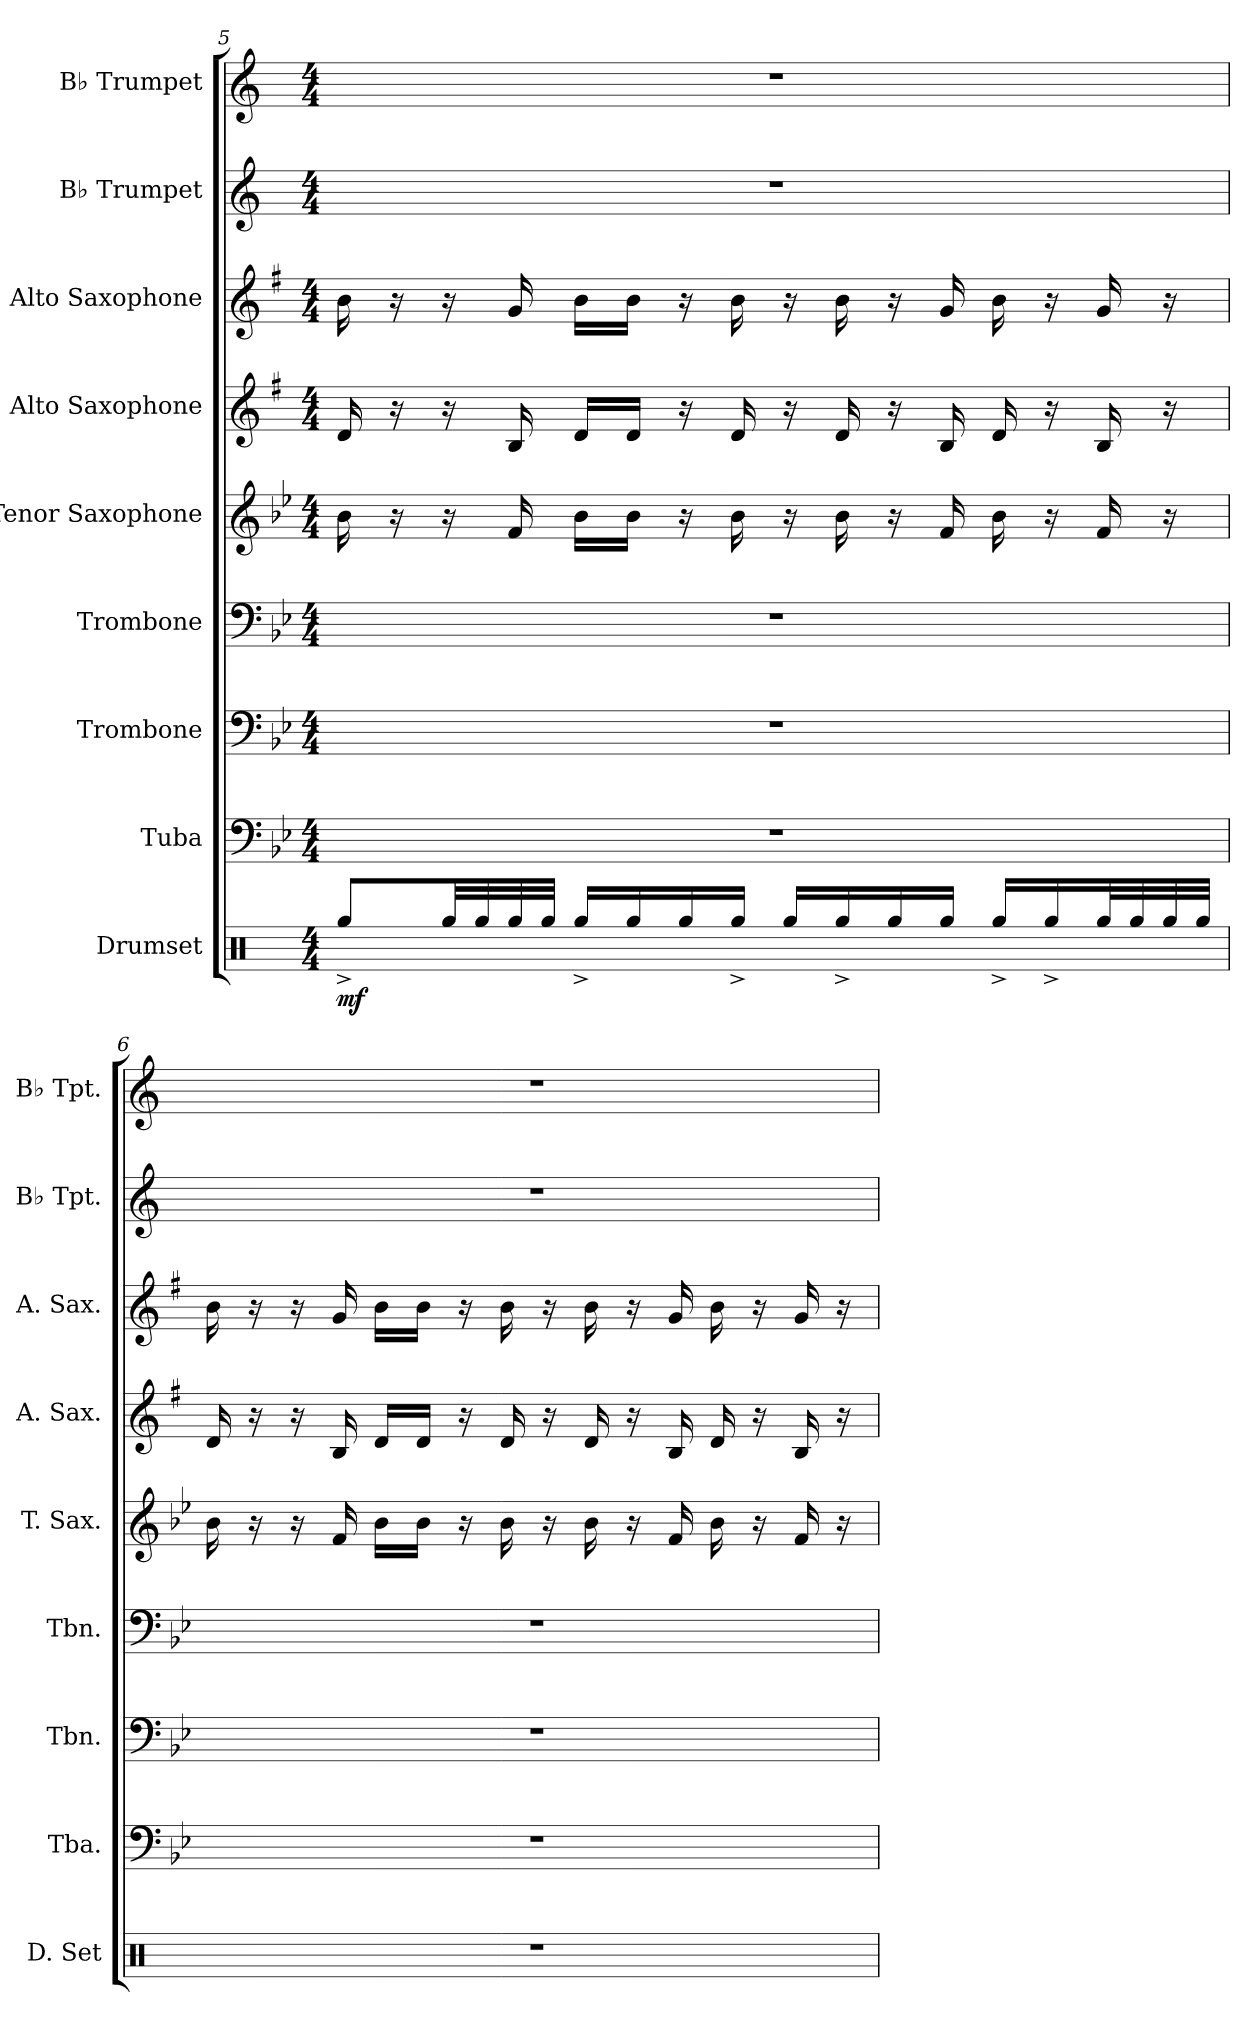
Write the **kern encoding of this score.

**kern	**dynam	**kern	**kern	**kern	**kern	**kern	**kern	**kern	**kern
*part9	*part9	*part8	*part7	*part6	*part5	*part4	*part3	*part2	*part1
*staff9	*staff9	*staff8	*staff7	*staff6	*staff5	*staff4	*staff3	*staff2	*staff1
*I"Drumset	*	*I"Tuba	*I"Trombone	*I"Trombone	*I"Tenor Saxophone	*I"Alto Saxophone	*I"Alto Saxophone	*I"B♭ Trumpet	*I"B♭ Trumpet
*I'D. Set	*	*I'Tba.	*I'Tbn.	*I'Tbn.	*I'T. Sax.	*I'A. Sax.	*I'A. Sax.	*I'B♭ Tpt.	*I'B♭ Tpt.
!!LO:PB:g=z
*clefX	*	*clefF4	*clefF4	*clefF4	*clefG2	*clefG2	*clefG2	*clefG2	*clefG2
*	*	*	*	*	*ITrd8c14	*ITrd5c9	*ITrd5c9	*ITrd1c2	*ITrd1c2
*k[]	*	*k[b-e-]	*k[b-e-]	*k[b-e-]	*k[b-e-]	*k[b-e-]	*k[b-e-]	*k[b-e-]	*k[b-e-]
*M4/4	*	*M4/4	*M4/4	*M4/4	*M4/4	*M4/4	*M4/4	*M4/4	*M4/4
=5	=5	=5	=5	=5	=5	=5	=5	=5	=5
!	!LO:DY:b	!	!	!	!	!	!	!	!
8Rgg^/L	mf	1r	1r	1r	16B-\	16F/	16d\	1r	1r
.	.	.	.	.	16r	16r	16r	.	.
32Rgg/LL	.	.	.	.	16r	16r	16r	.	.
32Rgg/	.	.	.	.	.	.	.	.	.
32Rgg/	.	.	.	.	16F/	16D/	16B-/	.	.
32Rgg/JJJ	.	.	.	.	.	.	.	.	.
16Rgg^/LL	.	.	.	.	16B-\LL	16F/LL	16d\LL	.	.
16Rgg/	.	.	.	.	16B-\JJ	16F/JJ	16d\JJ	.	.
16Rgg/	.	.	.	.	16r	16r	16r	.	.
16Rgg^/JJ	.	.	.	.	16B-\	16F/	16d\	.	.
16Rgg/LL	.	.	.	.	16r	16r	16r	.	.
16Rgg^/	.	.	.	.	16B-\	16F/	16d\	.	.
16Rgg/	.	.	.	.	16r	16r	16r	.	.
16Rgg/JJ	.	.	.	.	16F/	16D/	16B-/	.	.
16Rgg^/LL	.	.	.	.	16B-\	16F/	16d\	.	.
16Rgg^/	.	.	.	.	16r	16r	16r	.	.
32Rgg/L	.	.	.	.	16F/	16D/	16B-/	.	.
32Rgg/	.	.	.	.	.	.	.	.	.
32Rgg/	.	.	.	.	16r	16r	16r	.	.
32Rgg/JJJ	.	.	.	.	.	.	.	.	.
=6	=6	=6	=6	=6	=6	=6	=6	=6	=6
1r	.	1r	1r	1r	16B-\	16F/	16d\	1r	1r
.	.	.	.	.	16r	16r	16r	.	.
.	.	.	.	.	16r	16r	16r	.	.
.	.	.	.	.	16F/	16D/	16B-/	.	.
.	.	.	.	.	16B-\LL	16F/LL	16d\LL	.	.
.	.	.	.	.	16B-\JJ	16F/JJ	16d\JJ	.	.
.	.	.	.	.	16r	16r	16r	.	.
.	.	.	.	.	16B-\	16F/	16d\	.	.
.	.	.	.	.	16r	16r	16r	.	.
.	.	.	.	.	16B-\	16F/	16d\	.	.
.	.	.	.	.	16r	16r	16r	.	.
.	.	.	.	.	16F/	16D/	16B-/	.	.
.	.	.	.	.	16B-\	16F/	16d\	.	.
.	.	.	.	.	16r	16r	16r	.	.
.	.	.	.	.	16F/	16D/	16B-/	.	.
.	.	.	.	.	16r	16r	16r	.	.
=	=	=	=	=	=	=	=	=	=
*-	*-	*-	*-	*-	*-	*-	*-	*-	*-
